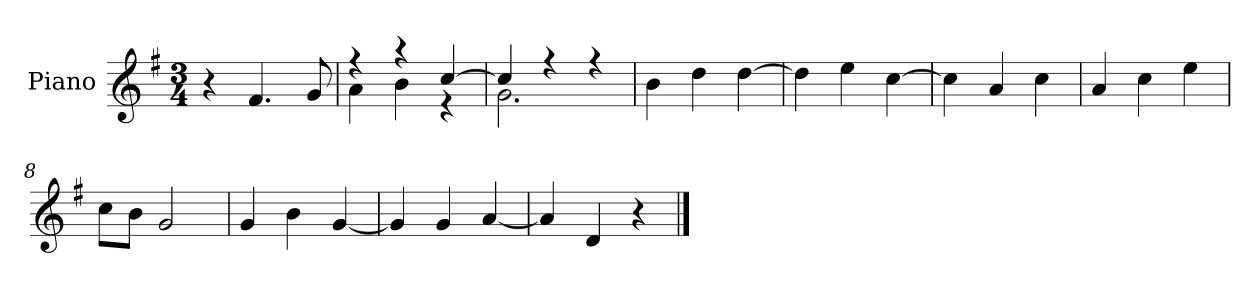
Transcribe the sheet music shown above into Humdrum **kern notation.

**kern
*part1
*staff1
*I"Piano
*I'P-no
*clefG2
*k[f#]
*M3/4
*MM179
=1
4r
4.f#/
8g/
=2
*^
4r	4a\
4r	4b\
[4cc/	4r
=3	=3
4cc/]	2.g\
4r	.
4r	.
*v	*v
=4
4b\
4dd\
[4dd\
=5
4dd\]
4ee\
[4cc\
=6
4cc\]
4a/
4cc\
=7
4a/
4cc\
4ee\
=8
8cc\L
8b\J
2g/
=9
4g/
4b\
[4g/
=10
4g/]
4g/
[4a/
!!LO:LB:g=z
=11
4a/]
4d/
4r
==
*-
